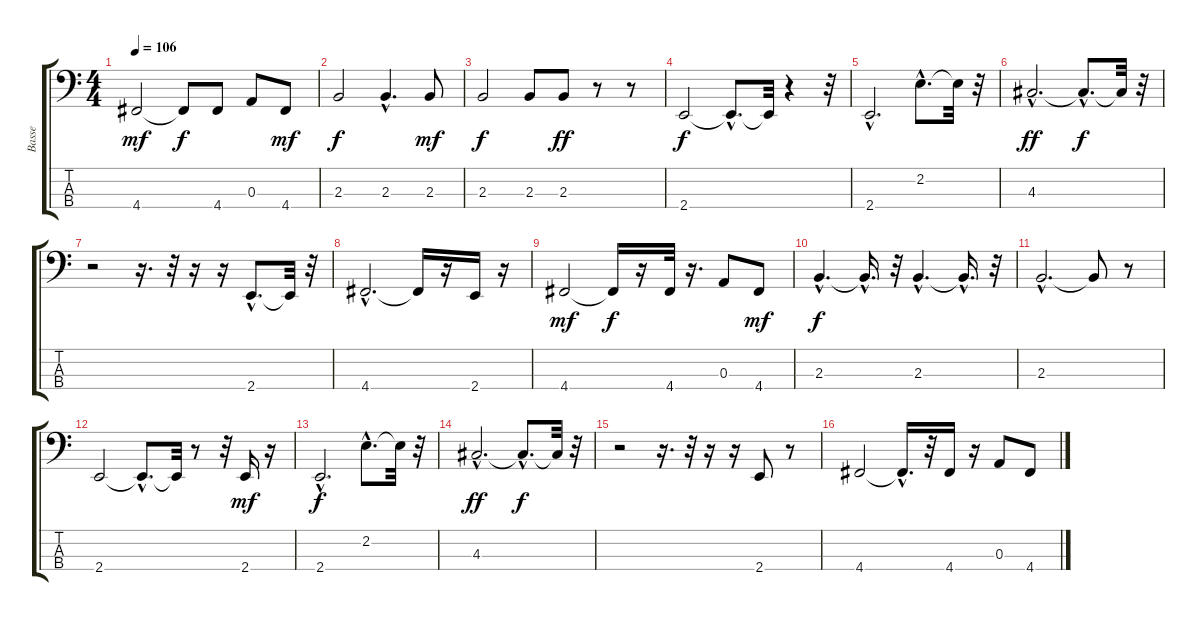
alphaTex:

\track ("Basse" "Basse") {instrument electricbassfinger}
\staff {score tabs}
\tuning (G2 D2 A1 D1) {hide}
\ts (4 4)
\tempo 106
\clef f4
\ks c
4.4.2{dy mf} 4.4{t}.8{dy f} 4.4.8 0.3.8 4.4.8{dy mf} |
2.3.2{dy f} 2.3{hac}.4{d} 2.3.8{dy mf} |
2.3.2{dy f} 2.3.8 2.3.8{dy ff} r.8 r.8 |
2.4.2{dy f} 2.4{hac t}.8{d} 2.4{t}.32 r.4 r.32 |
2.4{hac}.2{d} 2.2{hac}.8{d} 2.2{t}.32 r.32 |
4.3{hac}.2{d dy ff} 4.3{hac t}.8{d dy f} 4.3{t}.32 r.32 |
r.2 r.16{d} r.32 r.16 r.16 2.4{hac}.8{d} 2.4{t}.32 r.32 |
4.4{hac}.2{d} 4.4{t}.16 r.16 2.4.16 r.16 |
4.4.2{dy mf} 4.4{t}.16{dy f} r.16 4.4.32 r.16{d} 0.3.8 4.4.8{dy mf} |
2.3{hac}.4{d dy f} 2.3{hac t}.16{d} r.32 2.3{hac}.4{d} 2.3{hac t}.16{d} r.32 |
2.3{hac}.2{d} 2.3{t}.8 r.8 |
2.4.2 2.4{hac t}.8{d} 2.4{t}.32 r.8 r.32 2.4.16{dy mf} r.16 |
2.4{hac}.2{d dy f} 2.2{hac}.8{d} 2.2{t}.32 r.32 |
4.3{hac}.2{d dy ff} 4.3{hac t}.8{d dy f} 4.3{t}.32 r.32 |
r.2 r.16{d} r.32 r.16 r.16 2.4.8 r.8 |
4.4.2 4.4{hac t}.16{d} r.32 4.4.16 r.16 0.3.8 4.4.8
